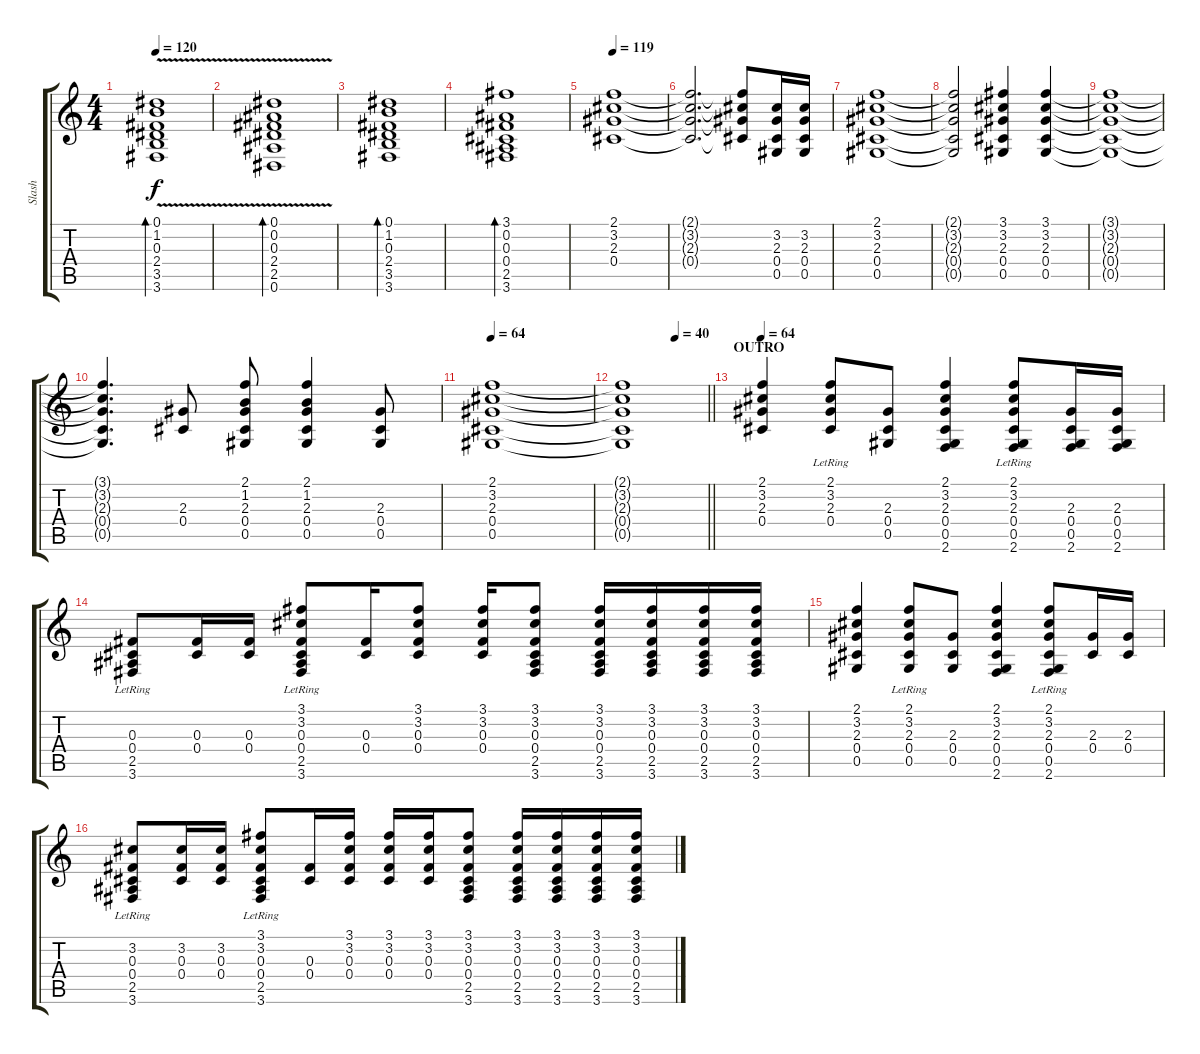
\track ("Slash" "Slash") {instrument acousticguitarsteel}
\staff {score tabs}
\tuning (Eb4 Bb3 Gb3 Db3 Ab2 Eb2) {hide}
\ts (4 4)
\tempo 120
\clef g2
\ks c
(0.1 1.2 0.3{v} 2.4{v} 3.5 3.6).1{bd 120 dy f} |
(0.1{v} 0.2 0.3 2.4{v} 2.5 0.6).1{bd 120} |
(0.1 1.2 0.3 2.4 3.5 3.6).1{bd 120} |
(3.1 0.2 0.3 0.4 2.5 3.6).1{bd 120} |
\tempo 119
(2.1 3.2 2.3 0.4).1 |
(2.1{t} 3.2{t} 2.3{t} 0.4{t}).2{d} (2.1{t} 3.2{t} 2.3{t} 0.4{t}).8 (3.2 2.3 0.4 0.5).16 (3.2 2.3 0.4 0.5).16 |
(2.1 3.2 2.3 0.4 0.5).1 |
(2.1{t} 3.2{t} 2.3{t} 0.4{t} 0.5{t}).2 (3.1 3.2 2.3 0.4 0.5).4 (3.1 3.2 2.3 0.4 0.5).4 |
(3.1{t} 3.2{t} 2.3{t} 0.4{t} 0.5{t}).1 |
(3.1{t} 3.2{t} 2.3{t} 0.4{t} 0.5{t}).4{d} (2.3 0.4).8 (2.1 1.2 2.3 0.4 0.5).8 (2.1 1.2 2.3 0.4 0.5).4 (2.3 0.4 0.5).8 |
\tempo 64
(2.1 3.2 2.3 0.4 0.5).1 |
\tempo (40 0.625)
\barLineRight lightlight
(2.1{t} 3.2{t} 2.3{t} 0.4{t} 0.5{t}).1 |
\section ("" "OUTRO")
\tempo 62
\tempo 64
(2.1 3.2 2.3 0.4).4 (2.1{lr} 3.2{lr} 2.3 0.4).8 (2.3 0.4 0.5).8 (2.1 3.2 2.3 0.4 0.5 2.6).4 (2.1{lr} 3.2{lr} 2.3 0.4 0.5 2.6).8 (2.3 0.4 0.5 2.6).16 (2.3 0.4 0.5 2.6).16 |
(0.3 0.4 2.5{lr} 3.6{lr}).8 (0.3 0.4).16 (0.3 0.4).16 (3.1{lr} 3.2{lr} 0.3 0.4 2.5 3.6{lr}).8 (0.3 0.4).16 (3.1 3.2 0.3 0.4).8 (3.1 3.2 0.3 0.4).16 (3.1 3.2 0.3 0.4 2.5 3.6).8 (3.1 3.2 0.3 0.4 2.5 3.6).16 (3.1 3.2 0.3 0.4 2.5 3.6).16 (3.1 3.2 0.3 0.4 2.5 3.6).16 (3.1 3.2 0.3 0.4 2.5 3.6).16 |
(2.1 3.2 2.3 0.4 0.5).4 (2.1{lr} 3.2{lr} 2.3 0.4 0.5).8 (2.3 0.4 0.5).8 (2.1 3.2 2.3 0.4 0.5 2.6).4 (2.1{lr} 3.2{lr} 2.3 0.4 0.5 2.6).8 (2.3 0.4).16 (2.3 0.4).16 |
(3.2 0.3 0.4 2.5{lr} 3.6{lr}).8 (3.2 0.3 0.4).16 (3.2 0.3 0.4).16 (3.1 3.2 0.3 0.4 2.5{lr} 3.6{lr}).8 (0.3 0.4).16 (3.1 3.2 0.3 0.4).16 (3.1 3.2 0.3 0.4).16 (3.1 3.2 0.3 0.4).16 (3.1 3.2 0.3 0.4 2.5 3.6).8 (3.1 3.2 0.3 0.4 2.5 3.6).16 (3.1 3.2 0.3 0.4 2.5 3.6).16 (3.1 3.2 0.3 0.4 2.5 3.6).16 (3.1 3.2 0.3 0.4 2.5 3.6).16
